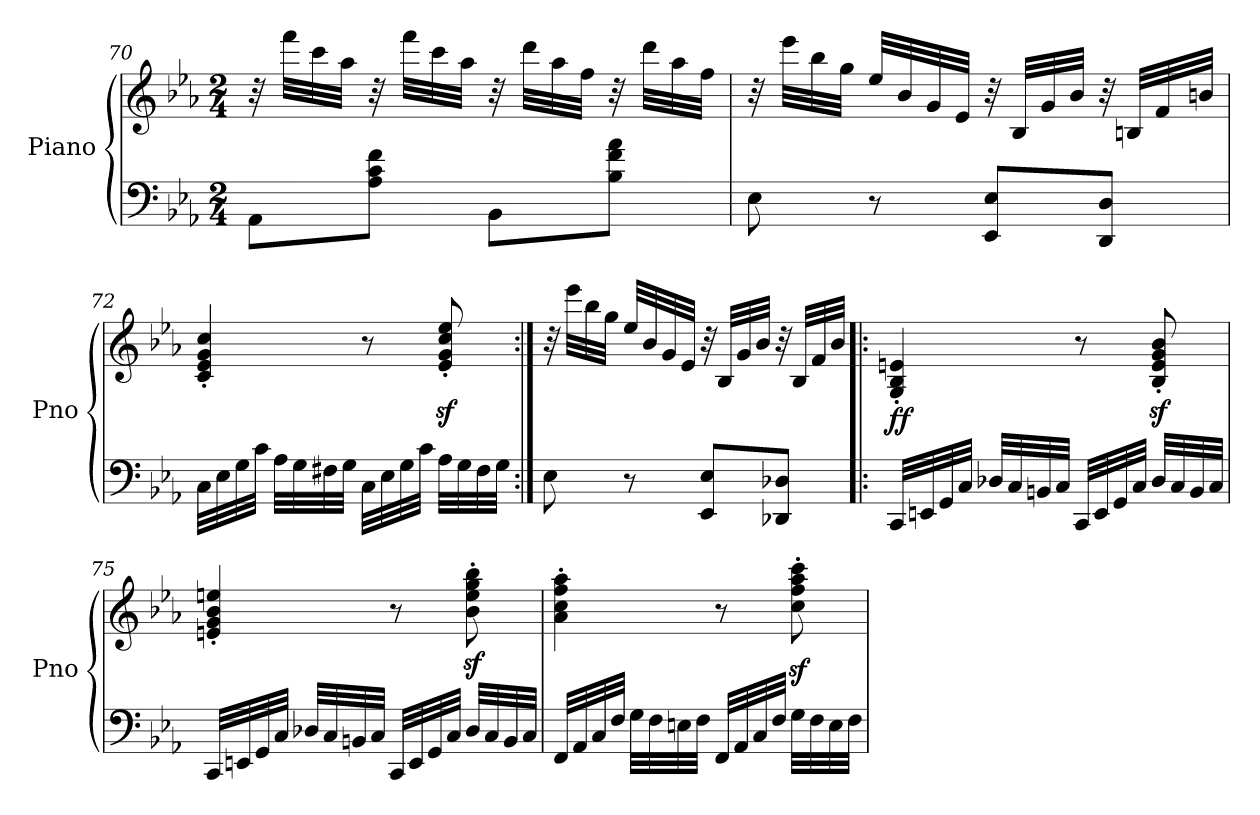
**kern	**kern	**dynam
*part1	*part1	*part1
*staff2	*staff1	*staff1/2
*I"Piano	*	*
*I'Pno	*	*
!!LO:PB:g=z
*clefF4	*clefG2	*
*k[b-e-a-]	*k[b-e-a-]	*
*E-:	*E-:	*
*M2/4	*M2/4	*
=70	=70	=70
8AA-\L	32r	.
.	32fff\LLL	.
.	32ccc\	.
.	32aa-\JJJ	.
8A-\ 8c\ 8f\J	32r	.
.	32fff\LLL	.
.	32ccc\	.
.	32aa-\JJJ	.
8BB-\L	32r	.
.	32ddd\LLL	.
.	32aa-\	.
.	32ff\JJJ	.
8B-\ 8f\ 8a-\J	32r	.
.	32ddd\LLL	.
.	32aa-\	.
.	32ff\JJJ	.
=71	=71	=71
8E-\	32r	.
.	32eee-\LLL	.
.	32bb-\	.
.	32gg\JJJ	.
8r	32ee-/LLL	.
.	32b-/	.
.	32g/	.
.	32e-/JJJ	.
8EE-/ 8E-/L	32r	.
.	32B-/LLL	.
.	32g/	.
.	32b-/JJJ	.
8DD/ 8D/J	32r	.
.	32Bn/LLL	.
.	32f/	.
.	32bn/JJJ	.
!!LO:LB:g=z
=72	=72	=72
32C\LLL	4c/' 4e-/' 4g/' 4cc/'	.
32E-\	.	.
32G\	.	.
32c\JJJ	.	.
32A-\LLL	.	.
32G\	.	.
32F#X\	.	.
32G\JJJ	.	.
32C\LLL	8r	.
32E-\	.	.
32G\	.	.
32c\JJJ	.	.
32A-\LLL	8e-/z<' 8g/z<' 8cc/z<' 8ee-/z<'	.
32G\	.	.
32F#\	.	.
32G\JJJ	.	.
=73:|!	=73:|!	=73:|!
8E-\	32r	.
.	32eee-\LLL	.
.	32bb-\	.
.	32gg\JJJ	.
8r	32ee-/LLL	.
.	32b-/	.
.	32g/	.
.	32e-/JJJ	.
8EE-/ 8E-/L	32r	.
.	32B-/LLL	.
.	32g/	.
.	32b-/JJJ	.
8DD-X/ 8D-X/J	32r	.
.	32B-/LLL	.
.	32f/	.
.	32b-/JJJ	.
!!LO:LB:g=z
=74!|:	=74!|:	=74!|:
!	!	!LO:DY:b
32CC/LLL	4G/' 4B-/' 4en/'	ff
32EEn/	.	.
32GG/	.	.
32C/JJJ	.	.
32D-X/LLL	.	.
32C/	.	.
32BBn/	.	.
32C/JJJ	.	.
32CC/LLL	8r	.
32EE/	.	.
32GG/	.	.
32C/JJJ	.	.
32D-/LLL	8B-/z<' 8e/z<' 8g/z<' 8b-/z<'	.
32C/	.	.
32BB/	.	.
32C/JJJ	.	.
=75	=75	=75
32CC/LLL	4en/' 4g/' 4b-/' 4een/'	.
32EEn/	.	.
32GG/	.	.
32C/JJJ	.	.
32D-X/LLL	.	.
32C/	.	.
32BBn/	.	.
32C/JJJ	.	.
32CC/LLL	8r	.
32EE/	.	.
32GG/	.	.
32C/JJJ	.	.
32D-/LLL	8b-\z<' 8ee\z<' 8gg\z<' 8bb-\z<'	.
32C/	.	.
32BB/	.	.
32C/JJJ	.	.
!!LO:LB:g=z
=76	=76	=76
32FF/LLL	4a-\' 4cc\' 4ff\' 4aa-\'	.
32AA-/	.	.
32C/	.	.
32F/JJJ	.	.
32G\LLL	.	.
32F\	.	.
32En\	.	.
32F\JJJ	.	.
32FF/LLL	8r	.
32AA-/	.	.
32C/	.	.
32F/JJJ	.	.
32G\LLL	8cc\z<' 8ff\z<' 8aa-\z<' 8ccc\z<'	.
32F\	.	.
32E\	.	.
32F\JJJ	.	.
=	=	=
*-	*-	*-
